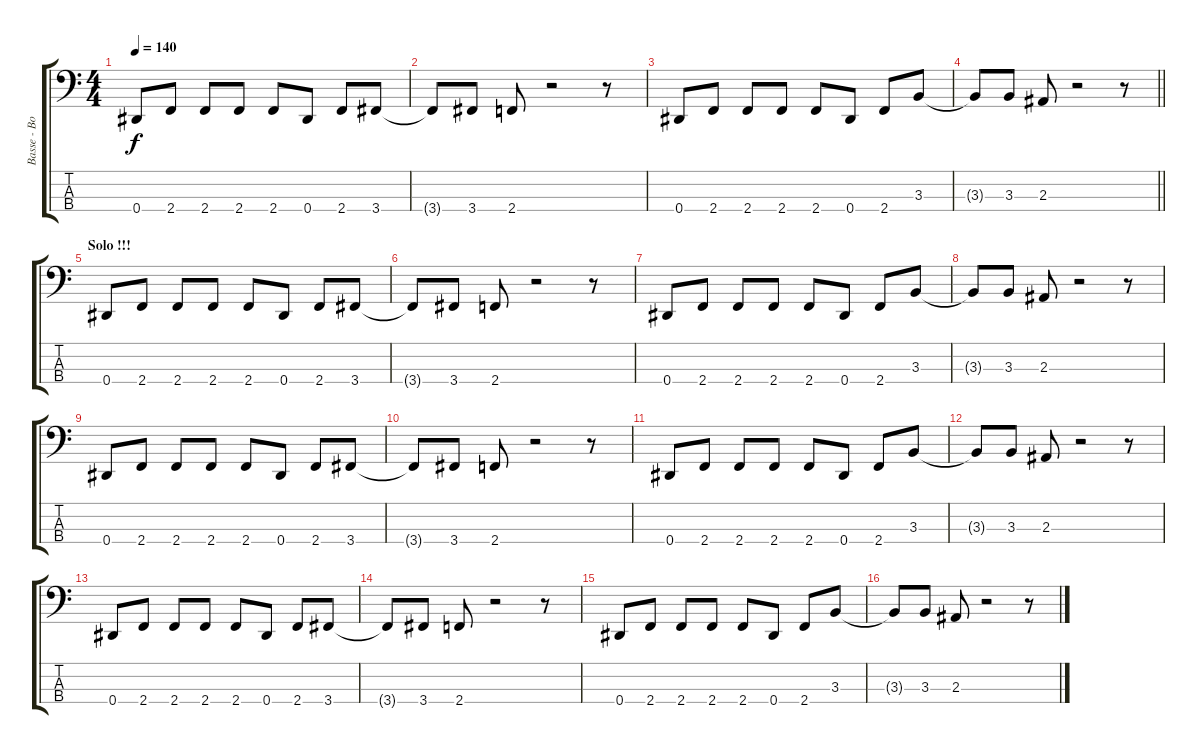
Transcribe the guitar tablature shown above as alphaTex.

\track ("Basse - Bob Daisley" "Basse - Bo") {instrument electricbasspick}
\staff {score tabs}
\tuning (Gb2 Db2 Ab1 Eb1) {hide}
\ts (4 4)
\tempo 140
\clef f4
\ks c
0.4.8{dy f} 2.4.8 2.4.8 2.4.8 2.4.8 0.4.8 2.4.8 3.4.8 |
3.4{t}.8 3.4.8 2.4.8 r.2 r.8 |
0.4.8 2.4.8 2.4.8 2.4.8 2.4.8 0.4.8 2.4.8 3.3.8 |
\barLineRight lightlight
3.3{t}.8 3.3.8 2.3.8 r.2 r.8 |
\section ("" "Solo !!!")
0.4.8 2.4.8 2.4.8 2.4.8 2.4.8 0.4.8 2.4.8 3.4.8 |
3.4{t}.8 3.4.8 2.4.8 r.2 r.8 |
0.4.8 2.4.8 2.4.8 2.4.8 2.4.8 0.4.8 2.4.8 3.3.8 |
3.3{t}.8 3.3.8 2.3.8 r.2 r.8 |
0.4.8 2.4.8 2.4.8 2.4.8 2.4.8 0.4.8 2.4.8 3.4.8 |
3.4{t}.8 3.4.8 2.4.8 r.2 r.8 |
0.4.8 2.4.8 2.4.8 2.4.8 2.4.8 0.4.8 2.4.8 3.3.8 |
3.3{t}.8 3.3.8 2.3.8 r.2 r.8 |
0.4.8 2.4.8 2.4.8 2.4.8 2.4.8 0.4.8 2.4.8 3.4.8 |
3.4{t}.8 3.4.8 2.4.8 r.2 r.8 |
0.4.8 2.4.8 2.4.8 2.4.8 2.4.8 0.4.8 2.4.8 3.3.8 |
3.3{t}.8 3.3.8 2.3.8 r.2 r.8
